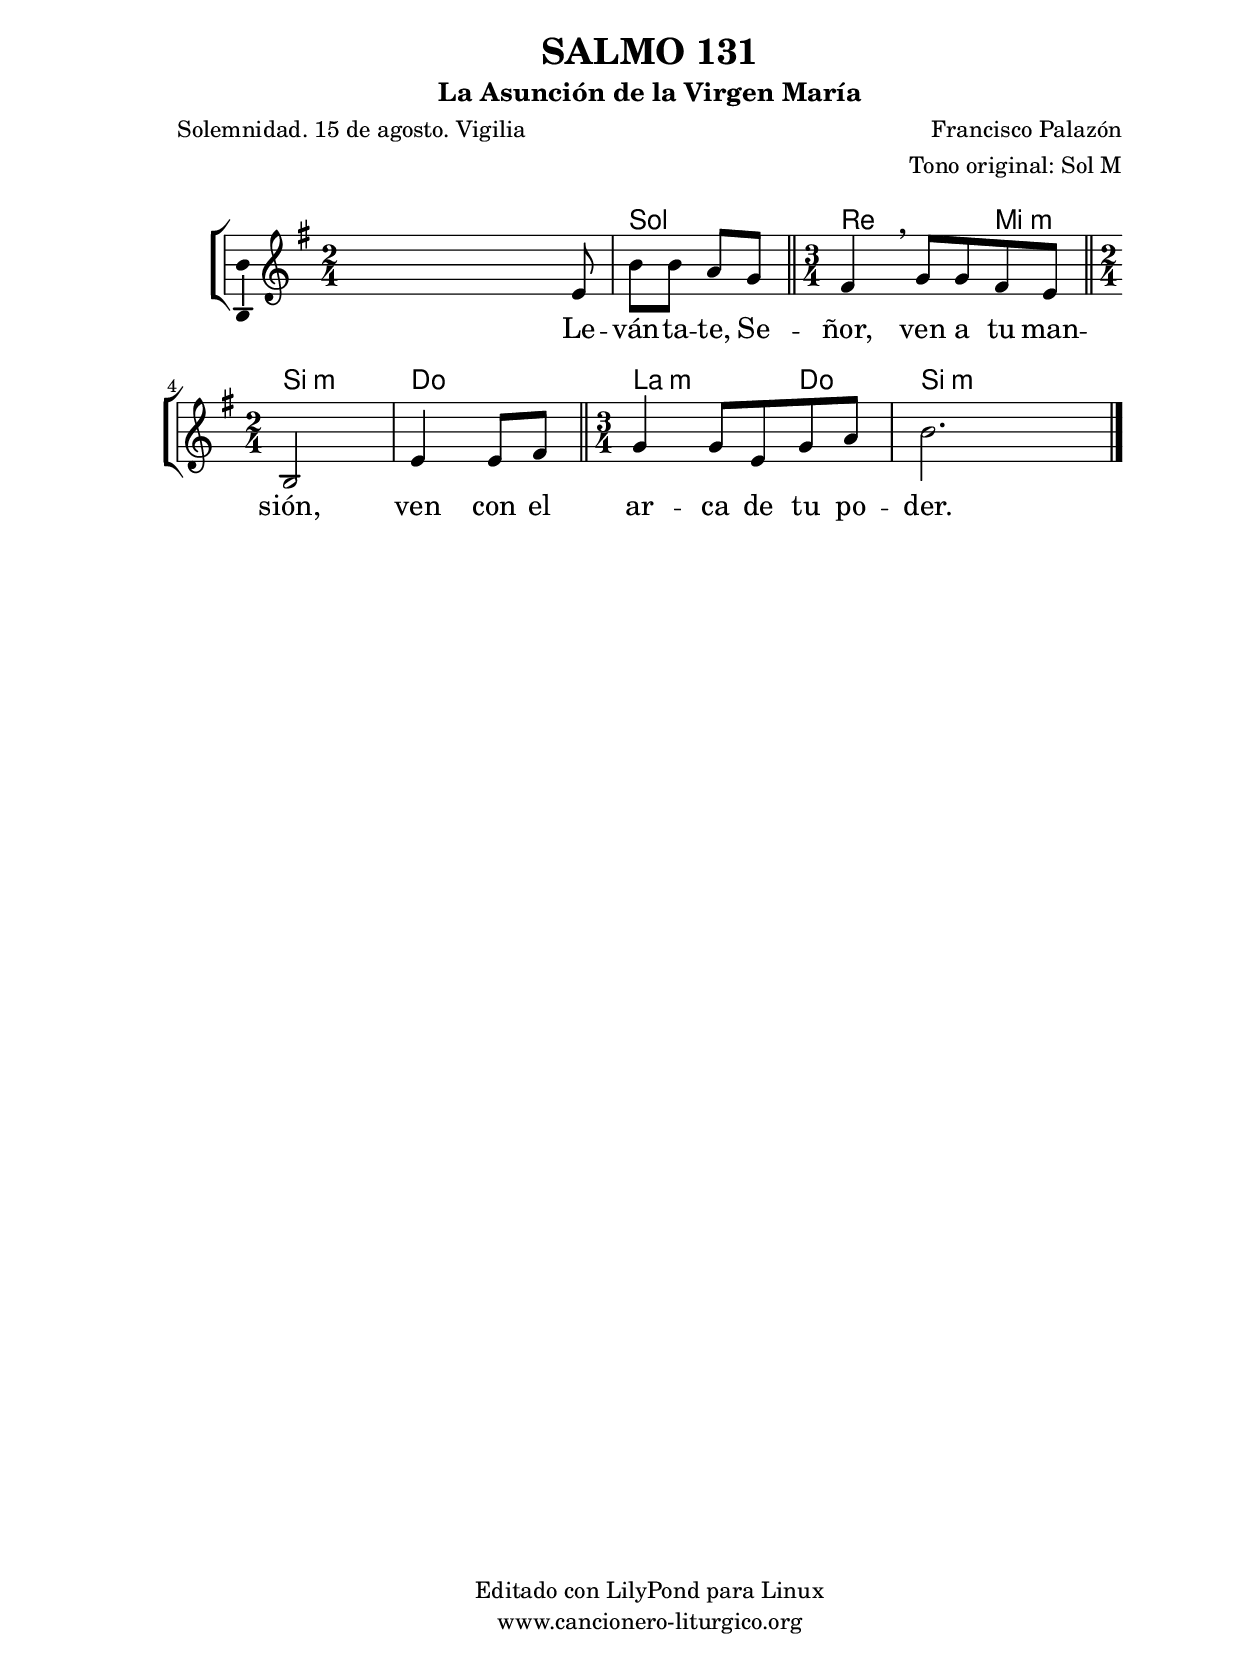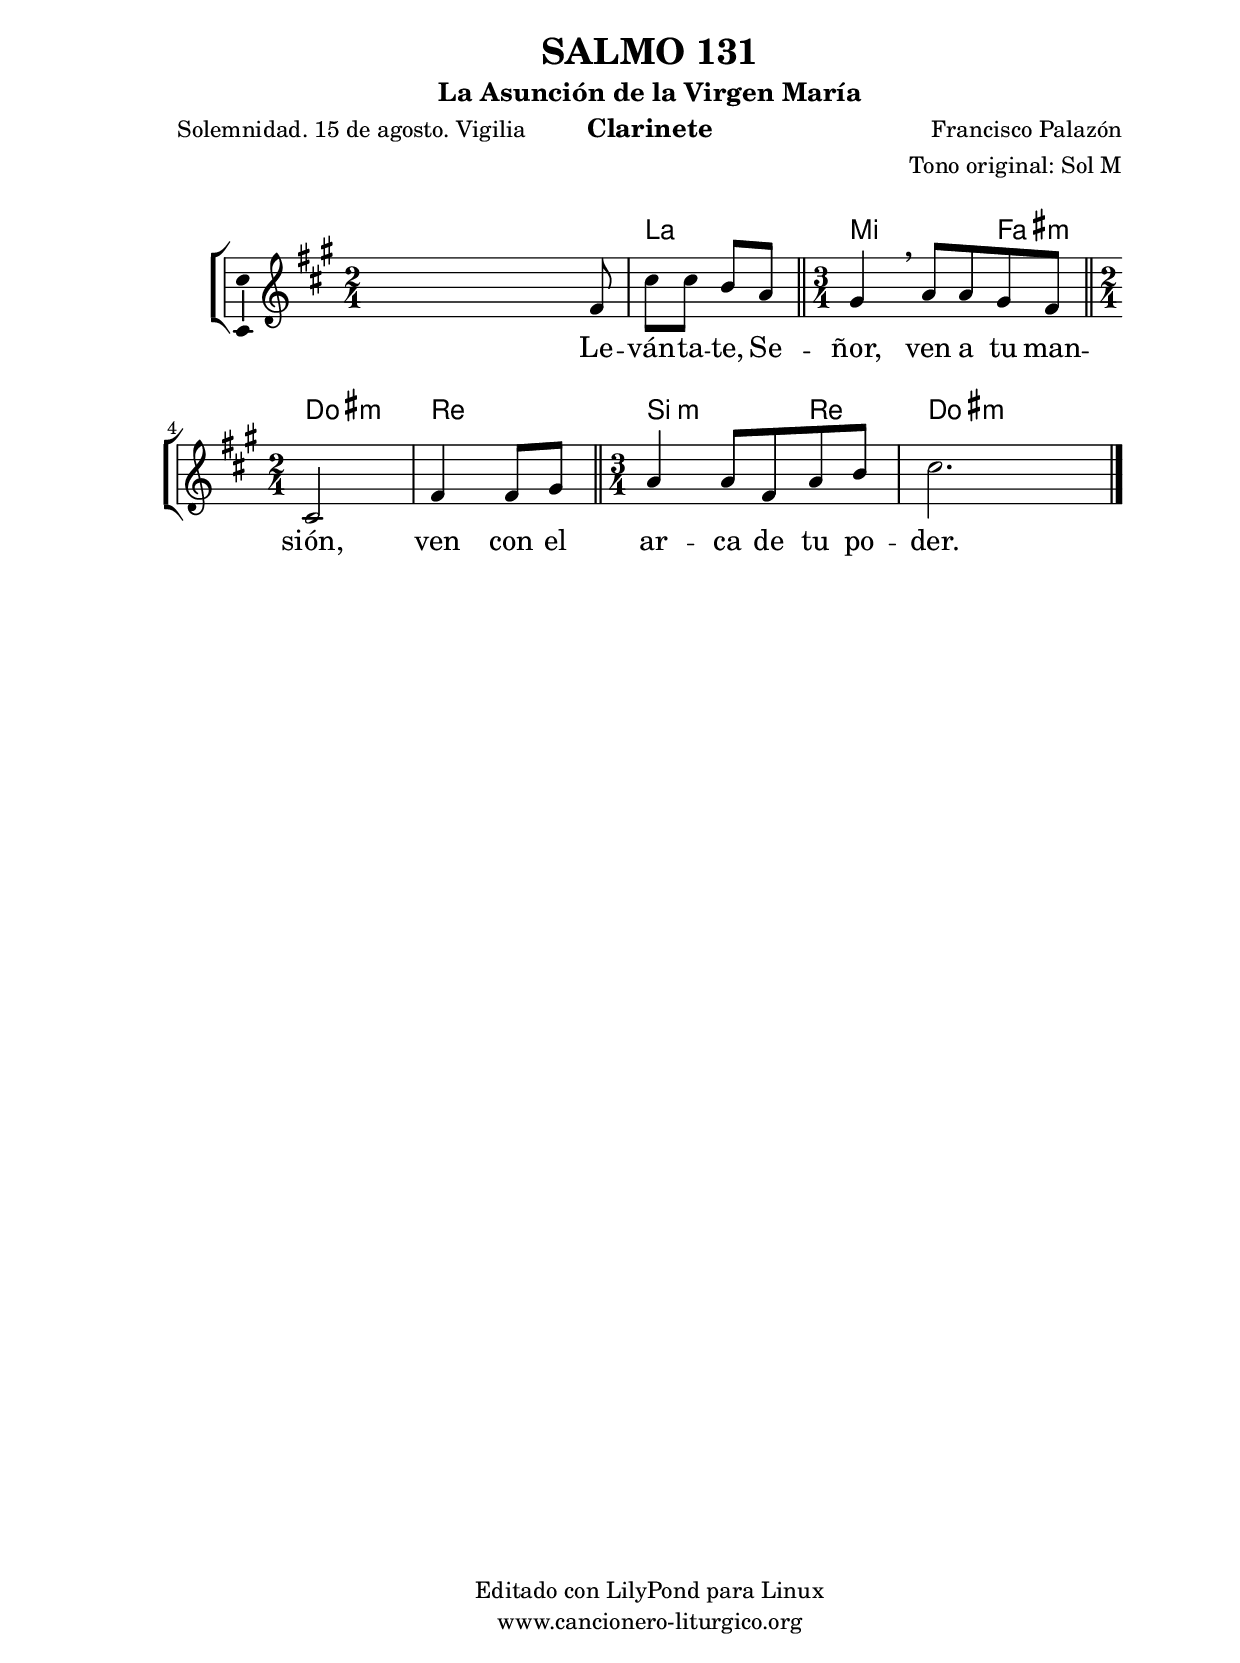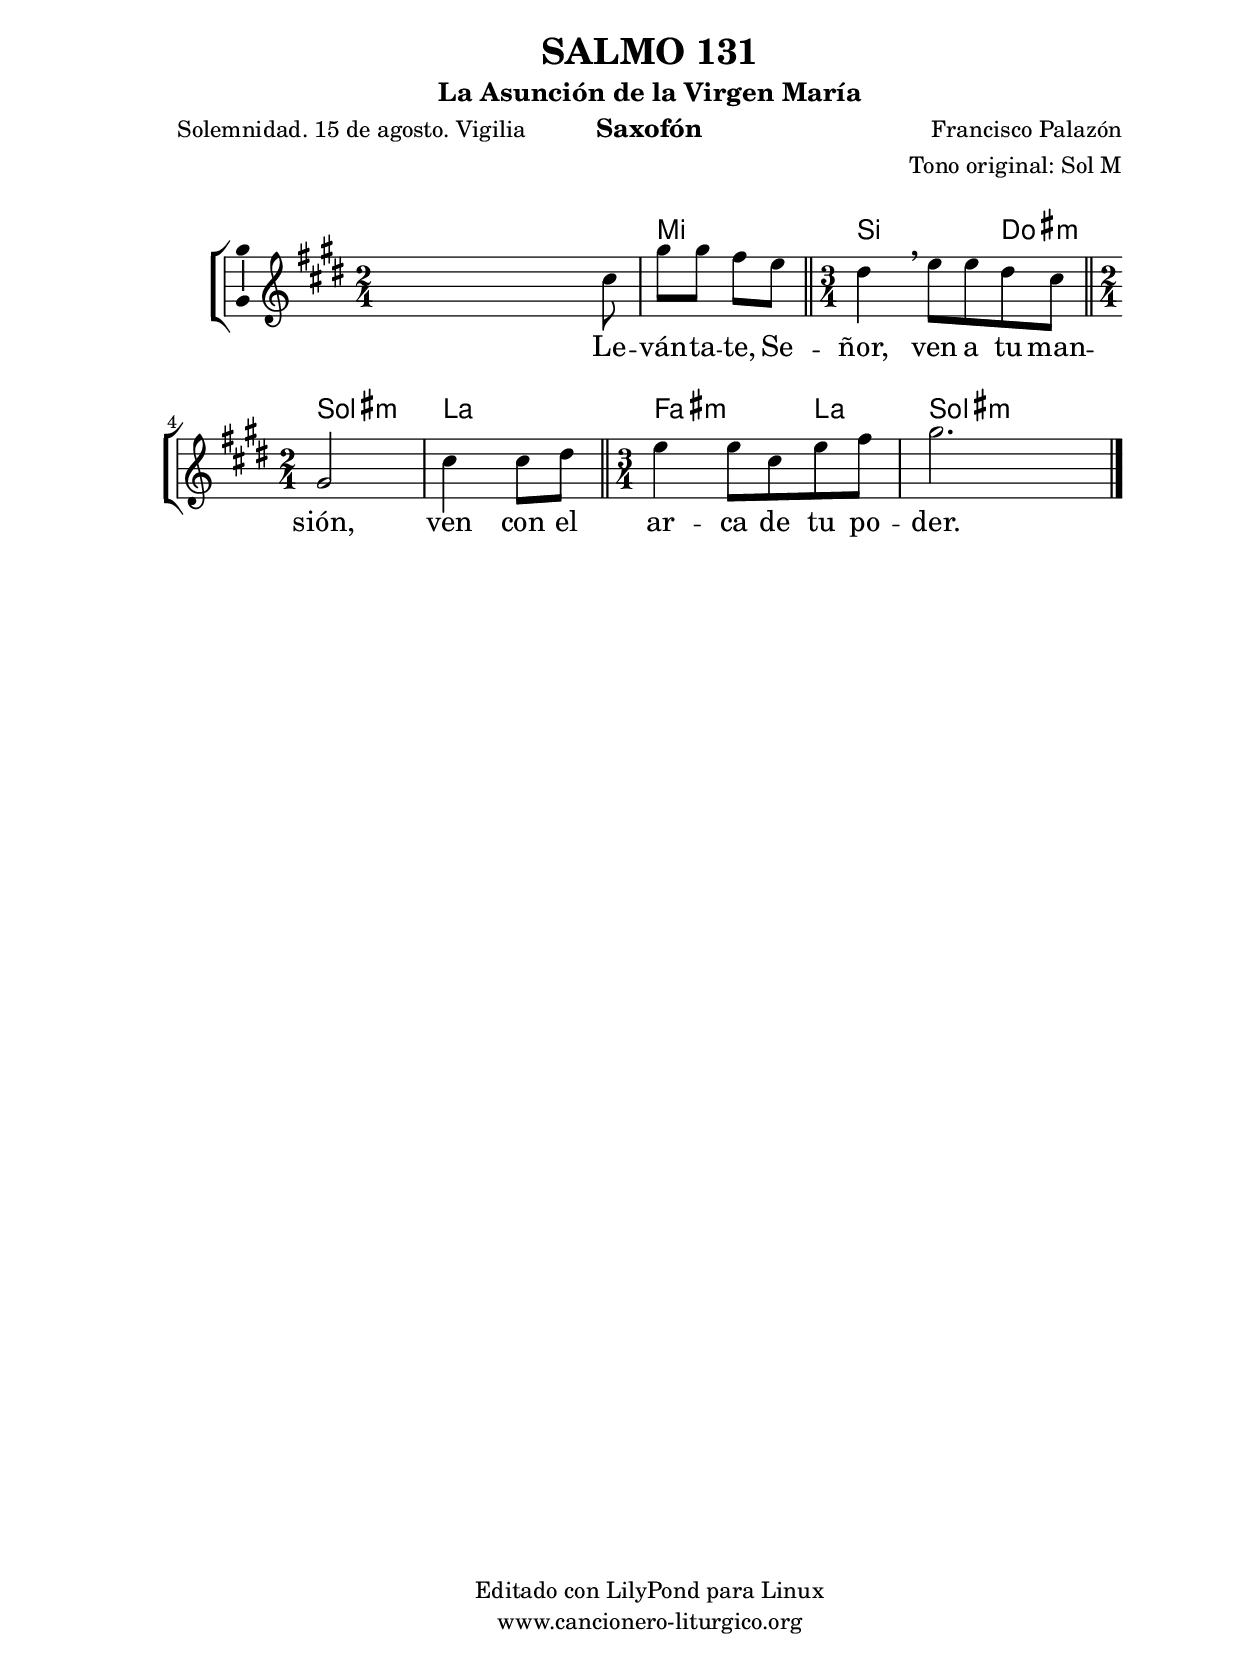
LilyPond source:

%
%para convertir .midi en .wav:
%timidity filename.midi -Ow -o finename.wav
%
%
%Para convertir de .wav a .mp3:
%lame -h -m j filename.wav
%
%
%para escuchar el midi:
%timidity nombrefichero.midi
%


%versión de lilypond para la que se ha escrito esta partitura:
\version "2.16.0"

	%Tamaño papel
	#(set-default-paper-size "a4")
	%Tamaño partitura
	#(set-global-staff-size 20)
	%No responde al pulsar sobre una nota
	#(ly:set-option 'point-and-click #f)

%parámetros del encabezamiento:
\header {
	title = "SALMO 131"
	subtitle = "La Asunción de la Virgen María"
	composer = "Francisco Palazón"
	poet = "Solemnidad. 15 de agosto. Vigilia"
	meter = ""
	arranger = "Tono original: Sol M"
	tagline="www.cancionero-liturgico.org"
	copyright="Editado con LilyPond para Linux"
	tiempo = ""
	usos = "Salmo"
	letra = "Levántate, Señor, ven a tu mansión, ven con el arca de tu poder."
	}

%parámetros asociados al papel:
\paper  {
	oddHeaderMarkup = \markup {\fill-line { \on-the-fly #not-first-page \fromproperty #'header:title \on-the-fly #not-first-page \fromproperty #'header:composer }}
	evenHeaderMarkup = \markup {\fill-line { \fromproperty #'header:composer \fromproperty #'header:title }}
	#(set-paper-size "a4")
	print-page-number = ##f
	first-page-number = 1
	print-first-page-number = ##f
%	head-separation = 3.0 \cm
	top-margin = 2.0 \cm
	bottom-margin = 0.5\cm
%%%	bottom-margin = -1.0\cm
	left-margin = 3.0 \cm
	line-width = 16.0 \cm 
	indent = 8\mm
	interscoreline = 2.\mm
	between-system-space = 15\mm
%	para que las partituras no llenen la hoja:
	ragged-bottom = ##t
%	idem para la última hoja:
	ragged-last-bottom = ##f
%	para que las partituras llenen el ancho del papel:
	ragged-last = ##f
	after-title-space = 2.5 \cm
%page-count=1
%system-count=8

	%Flexible Vertical Spacing
%	markup-markup-spacing =
%	#'((basic-distance . 15) (minimum-distance . 15) (padding . 3))
	markup-system-spacing =
	#'((basic-distance . 15) (minimum-distance . 15) (padding . 3))
	system-system-spacing =
	#'((basic-distance . 15) (minimum-distance . 15) (padding . 3))
	score-system-spacing =
	#'((basic-distance . 15) (minimum-distance . 15) (padding . 5))
%	top-system-spacing = % header
%	#'((basic-distance . 8) (minimum-distance . 0) (padding . 3))
%	top-markup-spacing =
%	#'((basic-distance . 20) (minimum-distance . 20) (padding . 3))
	last-bottom-spacing = % footer
	#'((basic-distance . 5) (minimum-distance . 5) (padding . 3))
%	score-markup-spacing =
%	#'((basic-distance . 16) (minimum-distance . 13) (padding . 3))

	}


%parámetros que afectan a toda la partitura:
global =  {
	%clave de sol (G):
	\clef G
	%armadura:
%	\transpose aes g
	\key g \major
	\tempo 4=90
	\set Score.tempoHideNote = ##t
	}


acordes = {
	\italianChords
	\chordmode {
%	\transpose aes g
{

s2
g2 d e4:m b2:m c2 a:m c4 b2:m

	}
	}
}

melodia = 
%	\transpose aes g
{
	\relative c'{

\time 2/4
s4 s8 e8
b'8 b a g

\bar "||"
\time 3/4
fis4 \breathe g8 g fis e

\bar "||"
\time 2/4
b2
e4 e8 fis

\bar "||"
\time 3/4
g4 g8 e g a
b2.
	\bar "|."
	}
	}


texto = \lyricmode {
Le -- ván -- ta -- te, Se -- ñor, ven a tu man -- sión,
ven con el ar -- ca de tu po -- der.
	}


acordesStaff = \context ChordNames = acordesStaff <<
	\set chordChanges = ##t
	\acordes
	>>


vozStaff = \context Voice = vozStaff
\with {\consists "Ambitus_engraver"}
<<
%	\set Staff.instrumentName = ""
%	\set Staff.shortInstrumentName = ""
%	\set Staff.midiInstrument = #"clarinet"
%	\set Staff.midiInstrument = #"cello"
%	\set Staff.midiInstrument = #"flute"
	\set Staff.midiInstrument = #"electric guitar (jazz)"
%	\set Staff.midiInstrument = #"english horn"
%	\set Staff.midiInstrument = #"violin"
%	\set Staff.midiInstrument = #"glockenspiel"
	\set Staff.midiMinimumVolume = #0.7
	\set Staff.midiMaximumVolume = #0.9
	\global
	\melodia
	>>


textoStaff = \context Lyrics = textoStaff <<
	\lyricsto vozStaff \texto
	>>

\book {
	\score {
		\context ChoirStaff {
			\override StaffGroup.SystemStartBracket #'collapse-height = #1
			\override Score.SystemStartBar #'collapse-height = #1
			<<
			\acordesStaff
			\vozStaff
			\textoStaff
			>>
			}
		\layout {
	    		\context {
				\Lyrics
				\override LyricText #'font-size = #2
				}
	   		 \context {
				\Score
				%fontSize = #3
				\override StaffSymbol #'staff-space = #(magstep +3)
				%\override Beam #'thickness = #0.55
				%\override SpacingSpanner #'spacing-increment = #1.0
				%\override Slur #'height-limit = #1.5
				}
			}
		}
	\score {
		\unfoldRepeats
		\context ChoirStaff {
			<<
			\acordesStaff
			\vozStaff
			>>
			}
		\midi {
	  		\context {
	  			\Score
				tempoWholesPerMinute = #(ly:make-moment 70 4)
				}
			}
		}
	}

%Partitura para clarinete
#(define output-suffix "C")
\book {
	\header{
		instrument = "Clarinete"
		}
	\score {
		\context ChoirStaff {
			\override StaffGroup.SystemStartBracket #'collapse-height = #1
			\override Score.SystemStartBar #'collapse-height = #1
\transpose c d
			<<
			\acordesStaff
			\vozStaff
			\textoStaff
			>>
			}
		\layout {
	    		\context {
				\Lyrics
				\override LyricText #'font-size = #2
				}
	   		 \context {
				\Score
				%fontSize = #3
				\override StaffSymbol #'staff-space = #(magstep +3)
				%\override Beam #'thickness = #0.55
				%\override SpacingSpanner #'spacing-increment = #1.0
				%\override Slur #'height-limit = #1.5
				}
			}
		}
	}

%Partitura para saxofón
#(define output-suffix "S")
\book {
	\header{
		instrument = "Saxofón"
		}
	\score {
		\context ChoirStaff {
			\override StaffGroup.SystemStartBracket #'collapse-height = #1
			\override Score.SystemStartBar #'collapse-height = #1
\transpose c a
			<<
			\acordesStaff
			\vozStaff
			\textoStaff
			>>
			}
		\layout {
	    		\context {
				\Lyrics
				\override LyricText #'font-size = #2
				}
	   		 \context {
				\Score
				%fontSize = #3
				\override StaffSymbol #'staff-space = #(magstep +3)
				%\override Beam #'thickness = #0.55
				%\override SpacingSpanner #'spacing-increment = #1.0
				%\override Slur #'height-limit = #1.5
				}
			}
		}
	}

